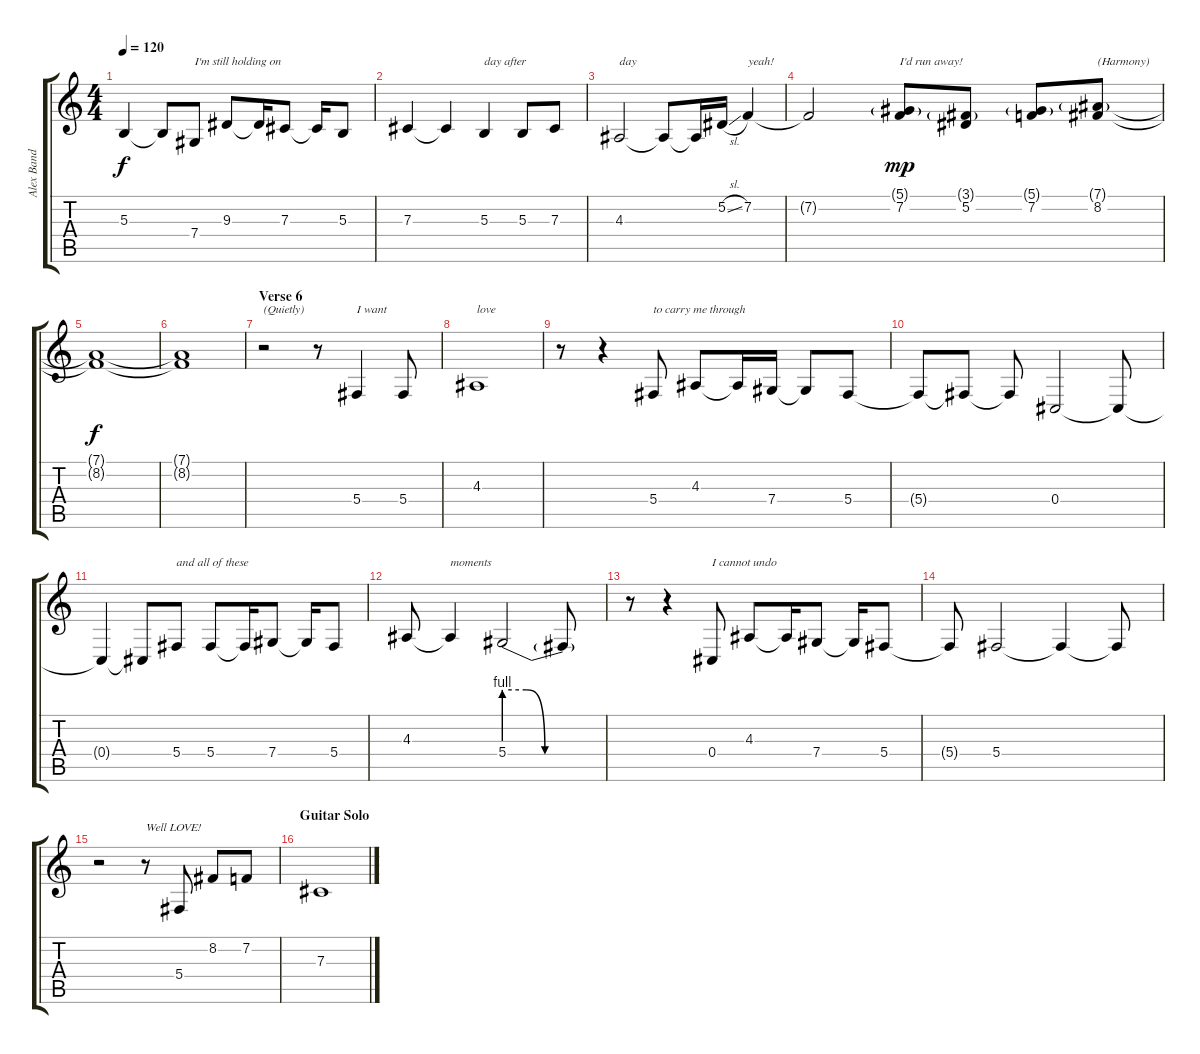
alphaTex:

\track ("Alex Band (Vocals and Harmonies)" "Alex Band ") {instrument clarinet}
\staff {score tabs}
\tuning (Eb4 Bb3 Gb3 Db3 Ab2 Eb2) {hide}
\ts (4 4)
\tempo 120
\clef g2
\ks c
5.3{t}.4{dy f} 5.3{t}.8 7.4.8{txt "I'm still holding on"} 9.3.8 9.3{t}.16 7.3.8 7.3{t}.16 5.3.8 |
7.3.4 7.3{t}.4 5.3.4{txt "day after"} 5.3.8 7.3.8 |
4.3.2{txt "day"} 4.3{t}.8 4.3{t}.16 5.2{sl}.16 7.2.4{txt "yeah!"} |
7.2{t}.2 (5.1{g} 7.2).8{txt "I'd run away!" dy mp} (3.1{g} 5.2).8 (5.1{g} 7.2).8 (7.1{g} 8.2).8{txt "(Harmony)"} |
(7.1{t} 8.2{t}).1{dy f} |
(7.1{t} 8.2{t}).1 |
\section ("" "Verse 6")
r.2{txt "(Quietly)" volume 12} r.8 5.4.4{txt "I want"} 5.4.8 |
4.3.1{txt "love"} |
r.8 r.4 5.4.8{txt "to carry me through"} 4.3.8 4.3{t}.16 7.4.16 7.4{t}.8 5.4.8 |
5.4{t}.8 5.4{t}.8 5.4{t}.8 0.4.2 0.4{t}.8 |
0.4{t}.4 0.4{t}.8 5.4.8{txt "and all of these"} 5.4.8 5.4{t}.16 7.4.8 7.4{t}.16 5.4.8 |
4.3.8 4.3{t}.4{txt "moments"} 5.4{be (custom 0 4 13 4 24 0 31 0 40 0 60 0)}.2 5.4{t}.8 |
r.8 r.4 0.4.8{txt "I cannot undo"} 4.3.8 4.3{t}.16 7.4.8 7.4{t}.16 5.4.8 |
5.4{t}.8 5.4.2 5.4{t}.4 5.4{t}.8 |
r.2{volume 16} r.8{txt "Well LOVE!"} 5.4.8 8.2.8 7.2.8 |
\section ("" "Guitar Solo")
7.3.1
